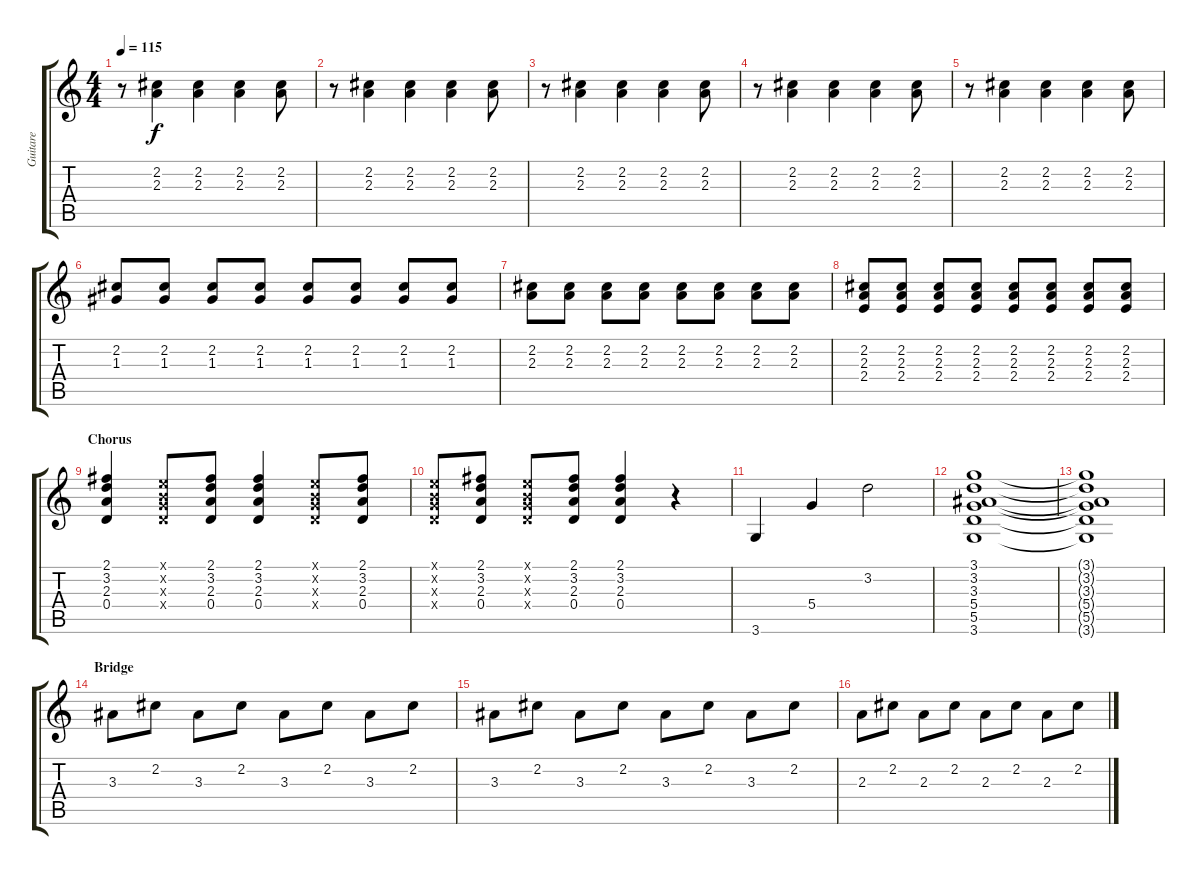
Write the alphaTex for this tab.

\track ("Guitare" "Guitare") {instrument overdrivenguitar}
\staff {score tabs}
\tuning (E4 B3 G3 D3 A2 E2) {hide}
\ts (4 4)
\tempo 115
\clef g2
\ks c
r.8{dy f} (2.2 2.3).4 (2.2 2.3).4 (2.2 2.3).4 (2.2 2.3).8 |
r.8 (2.2 2.3).4 (2.2 2.3).4 (2.2 2.3).4 (2.2 2.3).8 |
r.8 (2.2 2.3).4 (2.2 2.3).4 (2.2 2.3).4 (2.2 2.3).8 |
r.8 (2.2 2.3).4 (2.2 2.3).4 (2.2 2.3).4 (2.2 2.3).8 |
r.8 (2.2 2.3).4 (2.2 2.3).4 (2.2 2.3).4 (2.2 2.3).8 |
(2.2 1.3).8 (2.2 1.3).8 (2.2 1.3).8 (2.2 1.3).8 (2.2 1.3).8 (2.2 1.3).8 (2.2 1.3).8 (2.2 1.3).8 |
(2.2 2.3).8 (2.2 2.3).8 (2.2 2.3).8 (2.2 2.3).8 (2.2 2.3).8 (2.2 2.3).8 (2.2 2.3).8 (2.2 2.3).8 |
(2.2 2.3 2.4).8 (2.2 2.3 2.4).8 (2.2 2.3 2.4).8 (2.2 2.3 2.4).8 (2.2 2.3 2.4).8 (2.2 2.3 2.4).8 (2.2 2.3 2.4).8 (2.2 2.3 2.4).8 |
\section ("" "Chorus")
(2.1 3.2 2.3 0.4).4 (0.1{x} 0.2{x} 0.3{x} 0.4{x}).8 (2.1 3.2 2.3 0.4).8 (2.1 3.2 2.3 0.4).4 (0.1{x} 0.2{x} 0.3{x} 0.4{x}).8 (2.1 3.2 2.3 0.4).8 |
(0.1{x} 0.2{x} 0.3{x} 0.4{x}).8 (2.1 3.2 2.3 0.4).8 (0.1{x} 0.2{x} 0.3{x} 0.4{x}).8 (2.1 3.2 2.3 0.4).8 (2.1 3.2 2.3 0.4).4 r.4 |
3.6.4 5.4.4 3.2.2 |
(3.1 3.2 3.3 5.4 5.5 3.6).1 |
(3.1{t} 3.2{t} 3.3{t} 5.4{t} 5.5{t} 3.6{t}).1 |
\section ("" "Bridge")
3.3.8 2.2.8 3.3.8 2.2.8 3.3.8 2.2.8 3.3.8 2.2.8 |
3.3.8 2.2.8 3.3.8 2.2.8 3.3.8 2.2.8 3.3.8 2.2.8 |
2.3.8 2.2.8 2.3.8 2.2.8 2.3.8 2.2.8 2.3.8 2.2.8
